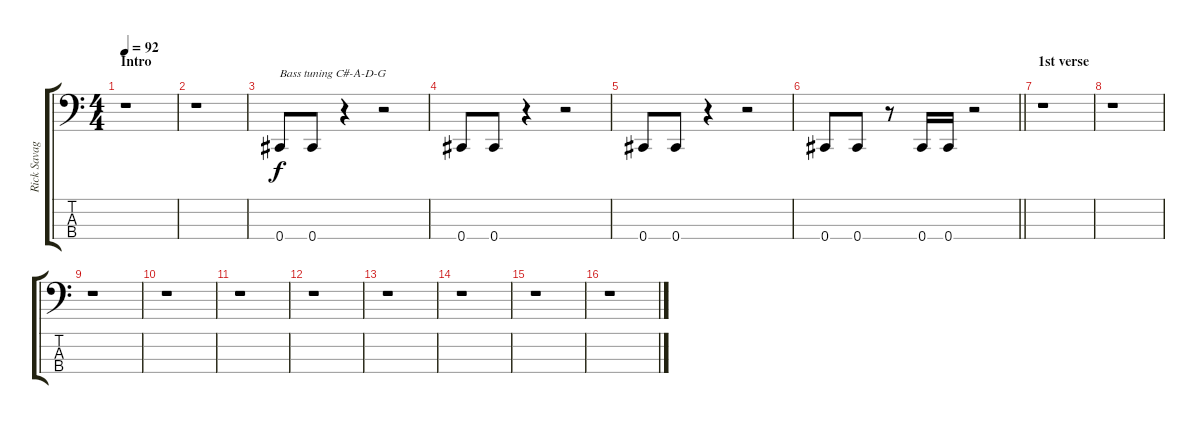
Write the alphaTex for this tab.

\track ("Rick Savage" "Rick Savag") {instrument electricbassfinger}
\staff {score tabs}
\tuning (G2 D2 A1 Db1) {hide}
\ts (4 4)
\section ("" "Intro")
\tempo 92
\clef f4
\ks c
r.1{dy f instrument electricbassfinger} |
r.1 |
0.4.8{txt "Bass tuning C#-A-D-G"} 0.4.8 r.4 r.2 |
0.4.8 0.4.8 r.4 r.2 |
0.4.8 0.4.8 r.4 r.2 |
\barLineRight lightlight
0.4.8 0.4.8 r.8 0.4.16 0.4.16 r.2 |
\section ("" "1st verse")
r.1 |
r.1 |
r.1 |
r.1 |
r.1 |
r.1 |
r.1 |
r.1 |
r.1 |
r.1
